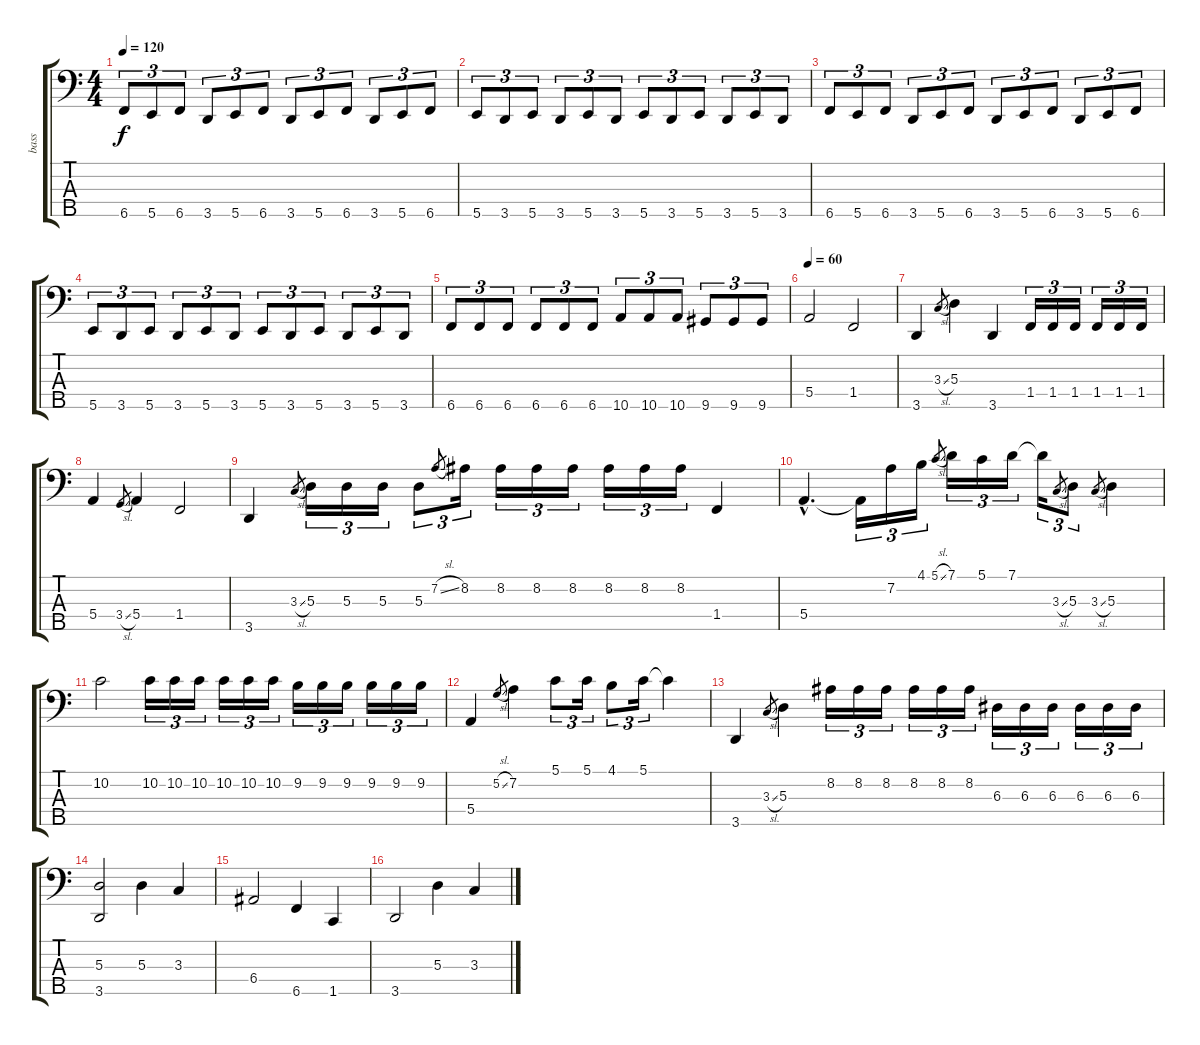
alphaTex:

\track ("bass" "bass") {instrument electricbasspick}
\staff {score tabs}
\tuning (G2 D2 A1 E1 B0) {hide}
\ts (4 4)
\tempo 120
\clef f4
\ks c
6.5.8{tu (3 2) dy f} 5.5.8{tu (3 2)} 6.5.8{tu (3 2)} 3.5.8{tu (3 2)} 5.5.8{tu (3 2)} 6.5.8{tu (3 2)} 3.5.8{tu (3 2)} 5.5.8{tu (3 2)} 6.5.8{tu (3 2)} 3.5.8{tu (3 2)} 5.5.8{tu (3 2)} 6.5.8{tu (3 2)} |
5.5.8{tu (3 2)} 3.5.8{tu (3 2)} 5.5.8{tu (3 2)} 3.5.8{tu (3 2)} 5.5.8{tu (3 2)} 3.5.8{tu (3 2)} 5.5.8{tu (3 2)} 3.5.8{tu (3 2)} 5.5.8{tu (3 2)} 3.5.8{tu (3 2)} 5.5.8{tu (3 2)} 3.5.8{tu (3 2)} |
6.5.8{tu (3 2)} 5.5.8{tu (3 2)} 6.5.8{tu (3 2)} 3.5.8{tu (3 2)} 5.5.8{tu (3 2)} 6.5.8{tu (3 2)} 3.5.8{tu (3 2)} 5.5.8{tu (3 2)} 6.5.8{tu (3 2)} 3.5.8{tu (3 2)} 5.5.8{tu (3 2)} 6.5.8{tu (3 2)} |
5.5.8{tu (3 2)} 3.5.8{tu (3 2)} 5.5.8{tu (3 2)} 3.5.8{tu (3 2)} 5.5.8{tu (3 2)} 3.5.8{tu (3 2)} 5.5.8{tu (3 2)} 3.5.8{tu (3 2)} 5.5.8{tu (3 2)} 3.5.8{tu (3 2)} 5.5.8{tu (3 2)} 3.5.8{tu (3 2)} |
6.5.8{tu (3 2)} 6.5.8{tu (3 2)} 6.5.8{tu (3 2)} 6.5.8{tu (3 2)} 6.5.8{tu (3 2)} 6.5.8{tu (3 2)} 10.5.8{tu (3 2)} 10.5.8{tu (3 2)} 10.5.8{tu (3 2)} 9.5.8{tu (3 2)} 9.5.8{tu (3 2)} 9.5.8{tu (3 2)} |
\tempo 60
5.4.2 1.4.2 |
3.5.4 3.3{sl}.8{gr} 5.3.4 3.5.4 1.4.16{tu (3 2)} 1.4.16{tu (3 2)} 1.4.16{tu (3 2)} 1.4.16{tu (3 2)} 1.4.16{tu (3 2)} 1.4.16{tu (3 2)} |
5.4.4 3.4{sl}.8{gr} 5.4.4 1.4.2 |
3.5.4 3.3{sl}.8{gr} 5.3.16{tu (3 2)} 5.3.16{tu (3 2)} 5.3.16{tu (3 2)} 5.3.8{tu (3 2)} 7.2{sl}.8{gr} 8.2.16{tu (3 2)} 8.2.16{tu (3 2)} 8.2.16{tu (3 2)} 8.2.16{tu (3 2)} 8.2.16{tu (3 2)} 8.2.16{tu (3 2)} 8.2.16{tu (3 2)} 1.4.4 |
5.4{hac}.4{d} 5.4{t}.16{tu (3 2)} 7.2.16{tu (3 2)} 4.1.16{tu (3 2)} 5.1{sl}.8{gr} 7.1.16{tu (3 2)} 5.1.16{tu (3 2)} 7.1.16{tu (3 2)} 7.1{t}.16{tu (3 2)} 3.3{sl}.8{gr} 5.3.8{tu (3 2)} 3.3{sl}.8{gr} 5.3.4 |
10.2.2 10.2.16{tu (3 2)} 10.2.16{tu (3 2)} 10.2.16{tu (3 2)} 10.2.16{tu (3 2)} 10.2.16{tu (3 2)} 10.2.16{tu (3 2)} 9.2.16{tu (3 2)} 9.2.16{tu (3 2)} 9.2.16{tu (3 2)} 9.2.16{tu (3 2)} 9.2.16{tu (3 2)} 9.2.16{tu (3 2)} |
5.4.4 5.2{sl}.8{gr} 7.2.4 5.1.8{tu (3 2)} 5.1.16{tu (3 2)} 4.1.8{tu (3 2)} 5.1.16{tu (3 2)} 5.1{t}.4 |
3.5.4 3.3{sl}.8{gr} 5.3.4 8.2.16{tu (3 2)} 8.2.16{tu (3 2)} 8.2.16{tu (3 2)} 8.2.16{tu (3 2)} 8.2.16{tu (3 2)} 8.2.16{tu (3 2)} 6.3.16{tu (3 2)} 6.3.16{tu (3 2)} 6.3.16{tu (3 2)} 6.3.16{tu (3 2)} 6.3.16{tu (3 2)} 6.3.16{tu (3 2)} |
(5.3 3.5).2 5.3.4 3.3.4 |
6.4.2 6.5.4 1.5.4 |
3.5.2 5.3.4 3.3.4
